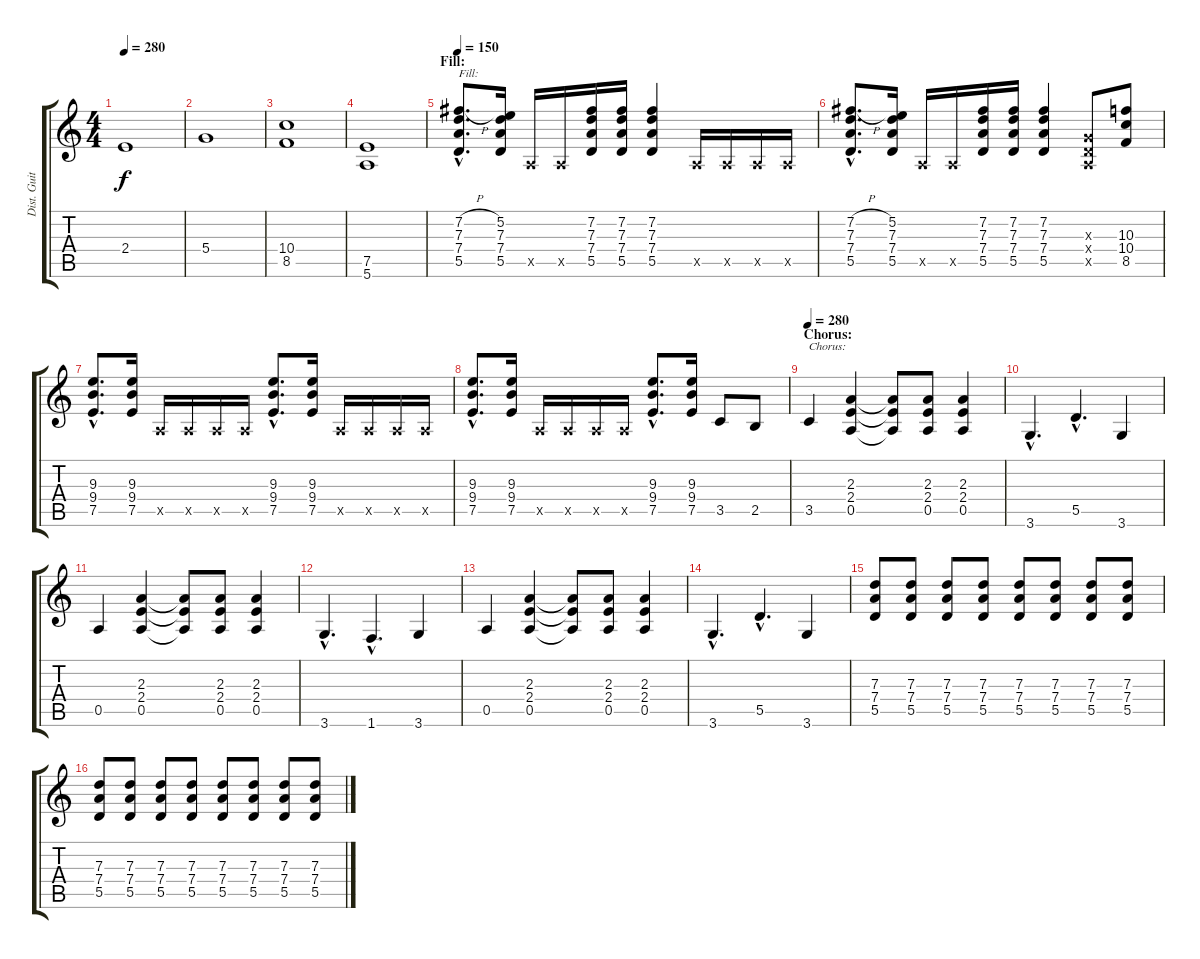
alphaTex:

\track ("Dist. Guitar 1" "Dist. Guit") {instrument overdrivenguitar}
\staff {score tabs}
\tuning (E4 B3 G3 D3 A2 E2) {hide}
\ts (4 4)
\tempo 280
\clef g2
\ks c
2.4.1{dy f} |
5.4.1 |
(10.4 8.5).1 |
(7.5 5.6).1 |
\section ("" "Fill:")
\tempo 150
(7.2{h hac} 7.3{hac} 7.4{hac} 5.5{hac}).8{d txt "Fill:"} (5.2 7.3 7.4 5.5).16 0.5{x}.16 0.5{x}.16 (7.2 7.3 7.4 5.5).16 (7.2 7.3 7.4 5.5).16 (7.2 7.3 7.4 5.5).4 0.5{x}.16 0.5{x}.16 0.5{x}.16 0.5{x}.16 |
(7.2{h hac} 7.3{hac} 7.4{hac} 5.5{hac}).8{d} (5.2 7.3 7.4 5.5).16 0.5{x}.16 0.5{x}.16 (7.2 7.3 7.4 5.5).16 (7.2 7.3 7.4 5.5).16 (7.2 7.3 7.4 5.5).4 (0.3{x} 0.4{x} 0.5{x}).8 (10.3 10.4 8.5).8 |
(9.3{hac} 9.4{hac} 7.5{hac}).8{d} (9.3 9.4 7.5).16 0.5{x}.16 0.5{x}.16 0.5{x}.16 0.5{x}.16 (9.3{hac} 9.4{hac} 7.5{hac}).8{d} (9.3 9.4 7.5).16 0.5{x}.16 0.5{x}.16 0.5{x}.16 0.5{x}.16 |
(9.3{hac} 9.4{hac} 7.5{hac}).8{d} (9.3 9.4 7.5).16 0.5{x}.16 0.5{x}.16 0.5{x}.16 0.5{x}.16 (9.3{hac} 9.4{hac} 7.5{hac}).8{d} (9.3 9.4 7.5).16 3.5.8 2.5.8 |
\section ("" "Chorus:")
\tempo 280
3.5.4{txt "Chorus:"} (2.3 2.4 0.5).4 (2.3{t} 2.4{t} 0.5{t}).8 (2.3 2.4 0.5).8 (2.3 2.4 0.5).4 |
3.6{hac}.4{d} 5.5{hac}.4{d} 3.6.4 |
0.5.4 (2.3 2.4 0.5).4 (2.3{t} 2.4{t} 0.5{t}).8 (2.3 2.4 0.5).8 (2.3 2.4 0.5).4 |
3.6{hac}.4{d} 1.6{hac}.4{d} 3.6.4 |
0.5.4 (2.3 2.4 0.5).4 (2.3{t} 2.4{t} 0.5{t}).8 (2.3 2.4 0.5).8 (2.3 2.4 0.5).4 |
3.6{hac}.4{d} 5.5{hac}.4{d} 3.6.4 |
(7.3 7.4 5.5).8 (7.3 7.4 5.5).8 (7.3 7.4 5.5).8 (7.3 7.4 5.5).8 (7.3 7.4 5.5).8 (7.3 7.4 5.5).8 (7.3 7.4 5.5).8 (7.3 7.4 5.5).8 |
(7.3 7.4 5.5).8 (7.3 7.4 5.5).8 (7.3 7.4 5.5).8 (7.3 7.4 5.5).8 (7.3 7.4 5.5).8 (7.3 7.4 5.5).8 (7.3 7.4 5.5).8 (7.3 7.4 5.5).8
